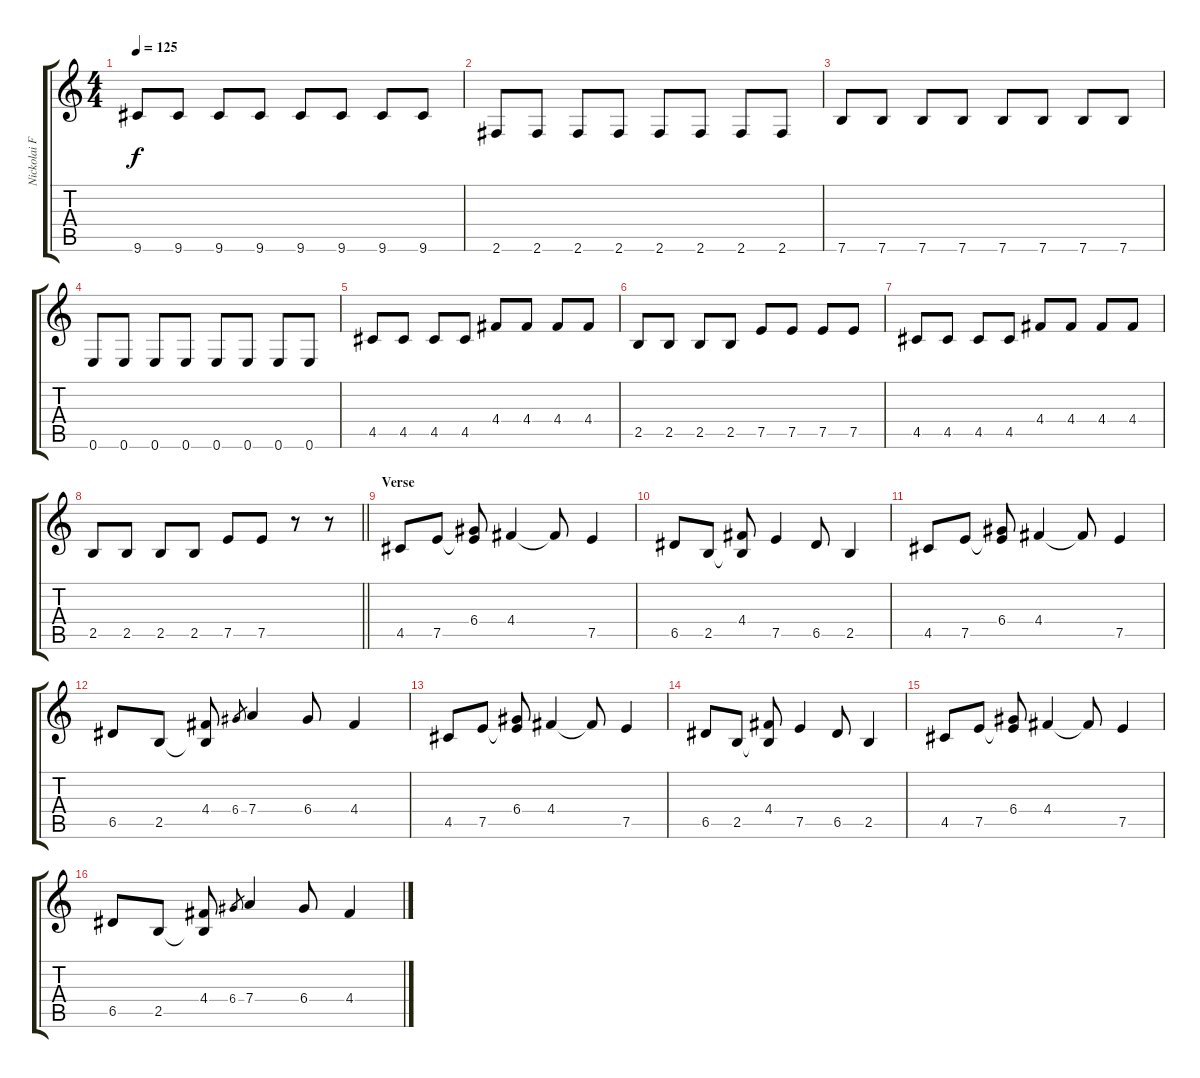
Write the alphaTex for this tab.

\track ("Nickolai Fraiture" "Nickolai F") {instrument electricbassfinger}
\staff {score tabs}
\tuning (E4 B3 G3 D3 A2 E2) {hide}
\ts (4 4)
\tempo 125
\clef g2
\ks c
9.6.8{dy f} 9.6.8 9.6.8 9.6.8 9.6.8 9.6.8 9.6.8 9.6.8 |
2.6.8 2.6.8 2.6.8 2.6.8 2.6.8 2.6.8 2.6.8 2.6.8 |
7.6.8 7.6.8 7.6.8 7.6.8 7.6.8 7.6.8 7.6.8 7.6.8 |
0.6.8 0.6.8 0.6.8 0.6.8 0.6.8 0.6.8 0.6.8 0.6.8 |
4.5.8 4.5.8 4.5.8 4.5.8 4.4.8 4.4.8 4.4.8 4.4.8 |
2.5.8 2.5.8 2.5.8 2.5.8 7.5.8 7.5.8 7.5.8 7.5.8 |
4.5.8 4.5.8 4.5.8 4.5.8 4.4.8 4.4.8 4.4.8 4.4.8 |
\barLineRight lightlight
2.5.8 2.5.8 2.5.8 2.5.8 7.5.8 7.5.8 r.8 r.8 |
\section ("" "Verse")
4.5.8 7.5.8 (6.4 7.5{t}).8 4.4.4 4.4{t}.8 7.5.4 |
6.5.8 2.5.8 (4.4 2.5{t}).8 7.5.4 6.5.8 2.5.4 |
4.5.8 7.5.8 (6.4 7.5{t}).8 4.4.4 4.4{t}.8 7.5.4 |
6.5.8 2.5.8 (4.4 2.5{t}).8 6.4.8{gr} 7.4.4 6.4.8 4.4.4 |
4.5.8 7.5.8 (6.4 7.5{t}).8 4.4.4 4.4{t}.8 7.5.4 |
6.5.8 2.5.8 (4.4 2.5{t}).8 7.5.4 6.5.8 2.5.4 |
4.5.8 7.5.8 (6.4 7.5{t}).8 4.4.4 4.4{t}.8 7.5.4 |
6.5.8 2.5.8 (4.4 2.5{t}).8 6.4.8{gr} 7.4.4 6.4.8 4.4.4
